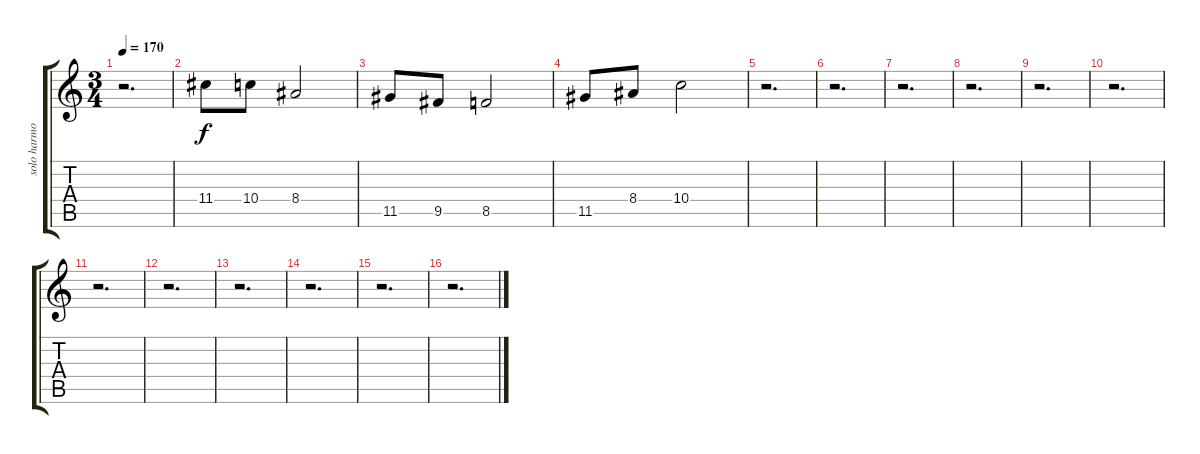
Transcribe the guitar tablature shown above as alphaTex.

\track ("solo harmony" "solo harmo") {instrument acousticguitarsteel}
\staff {score tabs}
\tuning (E4 B3 G3 D3 A2 E2) {hide}
\ts (3 4)
\tempo 170
\clef g2
\ks c
r.2{d dy f} |
11.4.8 10.4.8 8.4.2 |
11.5.8 9.5.8 8.5.2 |
11.5.8 8.4.8 10.4.2 |
r.2{d} |
r.2{d} |
r.2{d} |
r.2{d} |
r.2{d} |
r.2{d} |
r.2{d} |
r.2{d} |
r.2{d} |
r.2{d} |
r.2{d} |
r.2{d}
